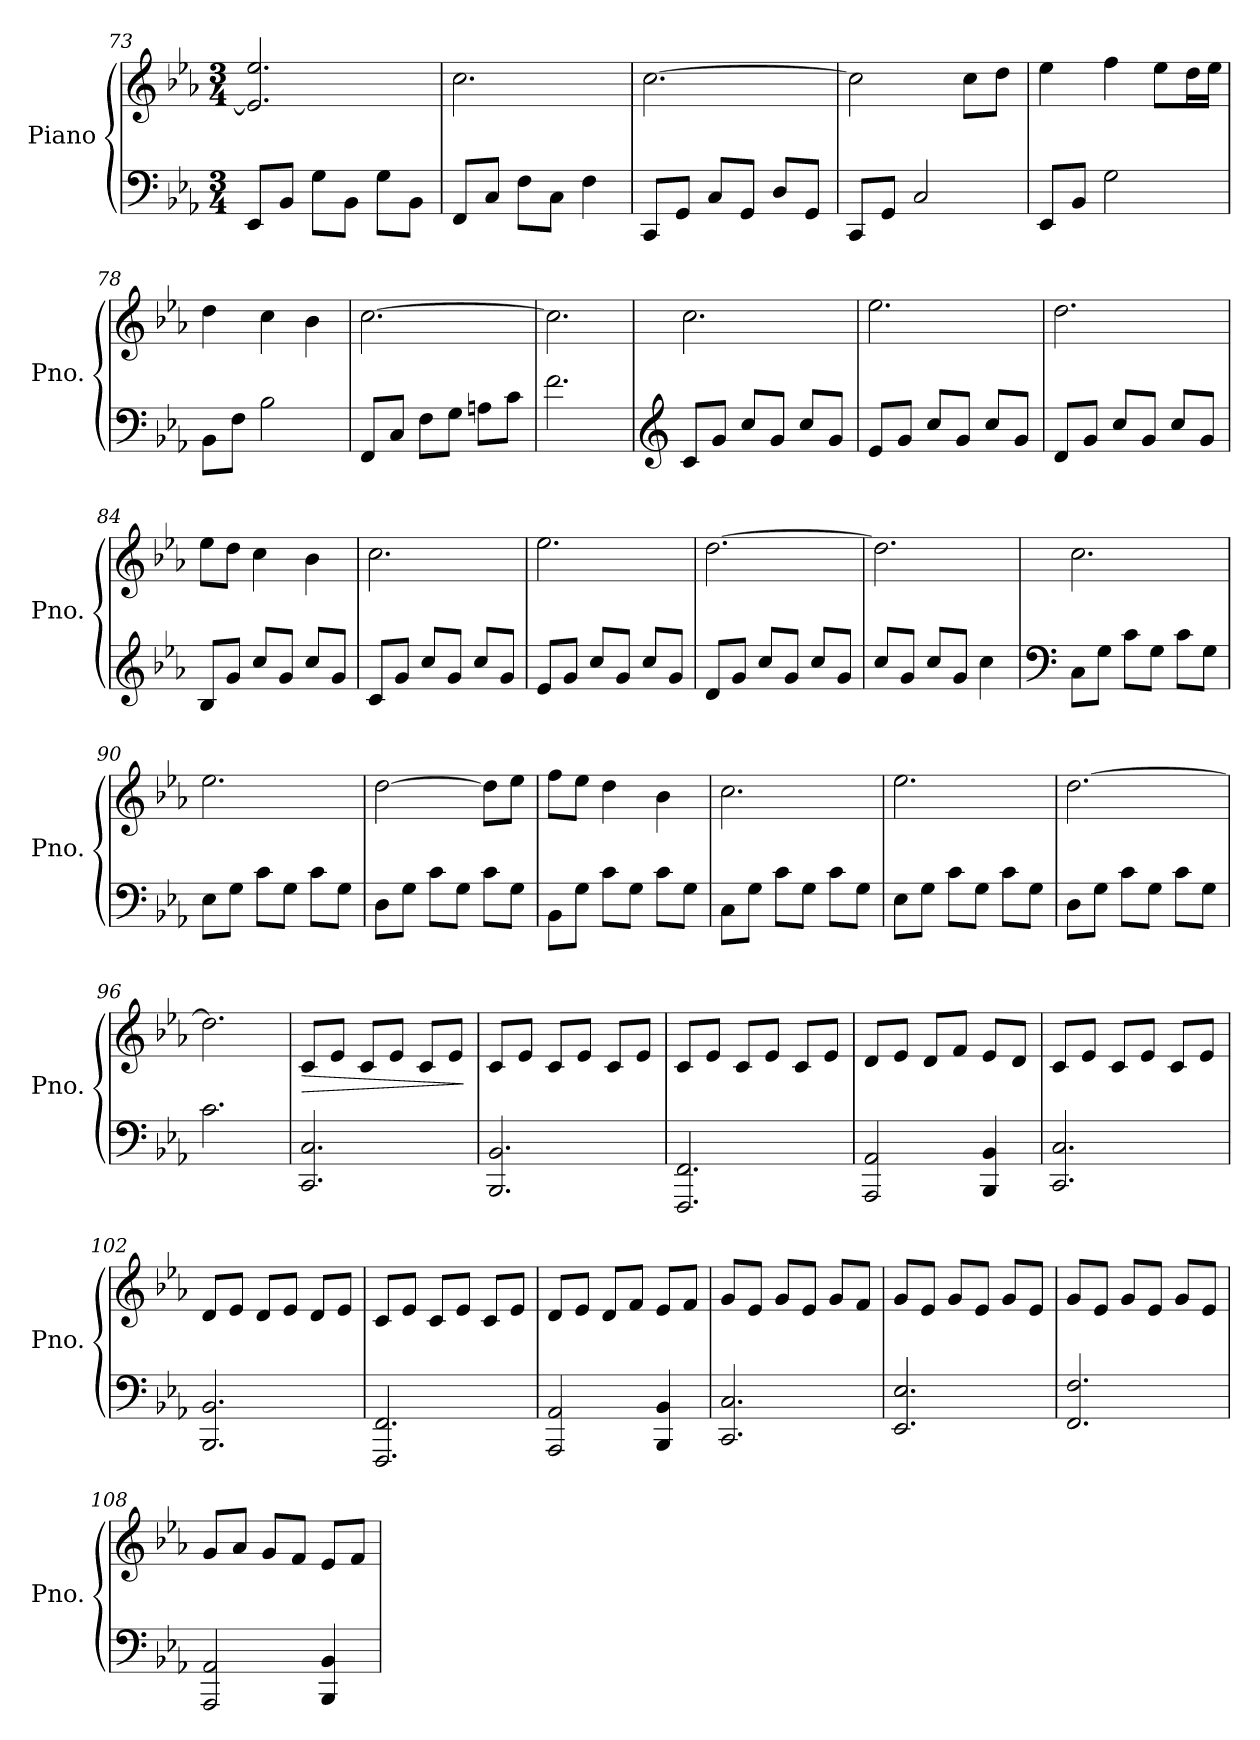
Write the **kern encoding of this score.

**kern	**kern	**dynam
*part1	*part1	*part1
*staff2	*staff1	*staff1/2
*I"Piano	*	*
*I'Pno.	*	*
*clefF4	*clefG2	*
*k[b-e-a-]	*k[b-e-a-]	*
*M3/4	*M3/4	*
=73	=73	=73
8EE-/L	2.e-/] 2.ee-/	.
8BB-/J	.	.
8G\L	.	.
8BB-\J	.	.
8G\L	.	.
8BB-\J	.	.
=74	=74	=74
8FF/L	2.cc\	.
8C/J	.	.
8F\L	.	.
8C\J	.	.
4F\	.	.
=75	=75	=75
8CC/L	[2.cc\	.
8GG/J	.	.
8C/L	.	.
8GG/J	.	.
8D/L	.	.
8GG/J	.	.
=76	=76	=76
8CC/L	2cc\]	.
8GG/J	.	.
2C/	.	.
.	8cc\L	.
.	8dd\J	.
!!LO:LB:g=z
=77	=77	=77
8EE-/L	4ee-\	.
8BB-/J	.	.
2G\	4ff\	.
.	8ee-\L	.
.	16dd\L	.
.	16ee-\JJ	.
=78	=78	=78
8BB-\L	4dd\	.
8F\J	.	.
2B-\	4cc\	.
.	4b-\	.
=79	=79	=79
8FF/L	[2.cc\	.
8C/J	.	.
8F\L	.	.
8G\J	.	.
8An\L	.	.
8c\J	.	.
=80	=80	=80
2.f\	2.cc\]	.
=81	=81	=81
*clefG2	*	*
8c/L	2.cc\	.
8g/J	.	.
8cc/L	.	.
8g/J	.	.
8cc/L	.	.
8g/J	.	.
=82	=82	=82
8e-/L	2.ee-\	.
8g/J	.	.
8cc/L	.	.
8g/J	.	.
8cc/L	.	.
8g/J	.	.
=83	=83	=83
8d/L	2.dd\	.
8g/J	.	.
8cc/L	.	.
8g/J	.	.
8cc/L	.	.
8g/J	.	.
!!LO:PB:g=z
=84	=84	=84
8B-/L	8ee-\L	.
8g/J	8dd\J	.
8cc/L	4cc\	.
8g/J	.	.
8cc/L	4b-\	.
8g/J	.	.
=85	=85	=85
8c/L	2.cc\	.
8g/J	.	.
8cc/L	.	.
8g/J	.	.
8cc/L	.	.
8g/J	.	.
=86	=86	=86
8e-/L	2.ee-\	.
8g/J	.	.
8cc/L	.	.
8g/J	.	.
8cc/L	.	.
8g/J	.	.
=87	=87	=87
8d/L	[2.dd\	.
8g/J	.	.
8cc/L	.	.
8g/J	.	.
8cc/L	.	.
8g/J	.	.
=88	=88	=88
8cc/L	2.dd\]	.
8g/J	.	.
8cc/L	.	.
8g/J	.	.
4cc\	.	.
=89	=89	=89
*clefF4	*	*
8C\L	2.cc\	.
8G\J	.	.
8c\L	.	.
8G\J	.	.
8c\L	.	.
8G\J	.	.
=90	=90	=90
8E-\L	2.ee-\	.
8G\J	.	.
8c\L	.	.
8G\J	.	.
8c\L	.	.
8G\J	.	.
!!LO:LB:g=z
=91	=91	=91
8D\L	[2dd\	.
8G\J	.	.
8c\L	.	.
8G\J	.	.
8c\L	8dd\L]	.
8G\J	8ee-\J	.
=92	=92	=92
8BB-\L	8ff\L	.
8G\J	8ee-\J	.
8c\L	4dd\	.
8G\J	.	.
8c\L	4b-\	.
8G\J	.	.
=93	=93	=93
8C\L	2.cc\	.
8G\J	.	.
8c\L	.	.
8G\J	.	.
8c\L	.	.
8G\J	.	.
=94	=94	=94
8E-\L	2.ee-\	.
8G\J	.	.
8c\L	.	.
8G\J	.	.
8c\L	.	.
8G\J	.	.
=95	=95	=95
8D\L	[2.dd\	.
8G\J	.	.
8c\L	.	.
8G\J	.	.
8c\L	.	.
8G\J	.	.
=96	=96	=96
2.c\	2.dd\]	.
=97	=97	=97
!	!	!LO:HP:b
2.CC/ 2.C/	8c/L	>
.	8e-/J	.
.	8c/L	.
.	8e-/J	.
.	8c/L	.
.	8e-/J	.
.	.	]
!!LO:LB:g=z
=98	=98	=98
2.BBB-/ 2.BB-/	8c/L	.
.	8e-/J	.
.	8c/L	.
.	8e-/J	.
.	8c/L	.
.	8e-/J	.
=99	=99	=99
2.FFF/ 2.FF/	8c/L	.
.	8e-/J	.
.	8c/L	.
.	8e-/J	.
.	8c/L	.
.	8e-/J	.
=100	=100	=100
2AAA-/ 2AA-/	8d/L	.
.	8e-/J	.
.	8d/L	.
.	8f/J	.
4BBB-/ 4BB-/	8e-/L	.
.	8d/J	.
=101	=101	=101
2.CC/ 2.C/	8c/L	.
.	8e-/J	.
.	8c/L	.
.	8e-/J	.
.	8c/L	.
.	8e-/J	.
=102	=102	=102
2.BBB-/ 2.BB-/	8d/L	.
.	8e-/J	.
.	8d/L	.
.	8e-/J	.
.	8d/L	.
.	8e-/J	.
=103	=103	=103
2.FFF/ 2.FF/	8c/L	.
.	8e-/J	.
.	8c/L	.
.	8e-/J	.
.	8c/L	.
.	8e-/J	.
=104	=104	=104
2AAA-/ 2AA-/	8d/L	.
.	8e-/J	.
.	8d/L	.
.	8f/J	.
4BBB-/ 4BB-/	8e-/L	.
.	8f/J	.
!!LO:LB:g=z
=105	=105	=105
2.CC/ 2.C/	8g/L	.
.	8e-/J	.
.	8g/L	.
.	8e-/J	.
.	8g/L	.
.	8f/J	.
=106	=106	=106
2.EE-/ 2.E-/	8g/L	.
.	8e-/J	.
.	8g/L	.
.	8e-/J	.
.	8g/L	.
.	8e-/J	.
=107	=107	=107
2.FF/ 2.F/	8g/L	.
.	8e-/J	.
.	8g/L	.
.	8e-/J	.
.	8g/L	.
.	8e-/J	.
=108	=108	=108
2AAA-/ 2AA-/	8g/L	.
.	8a-/J	.
.	8g/L	.
.	8f/J	.
4BBB-/ 4BB-/	8e-/L	.
.	8f/J	.
=	=	=
*-	*-	*-
